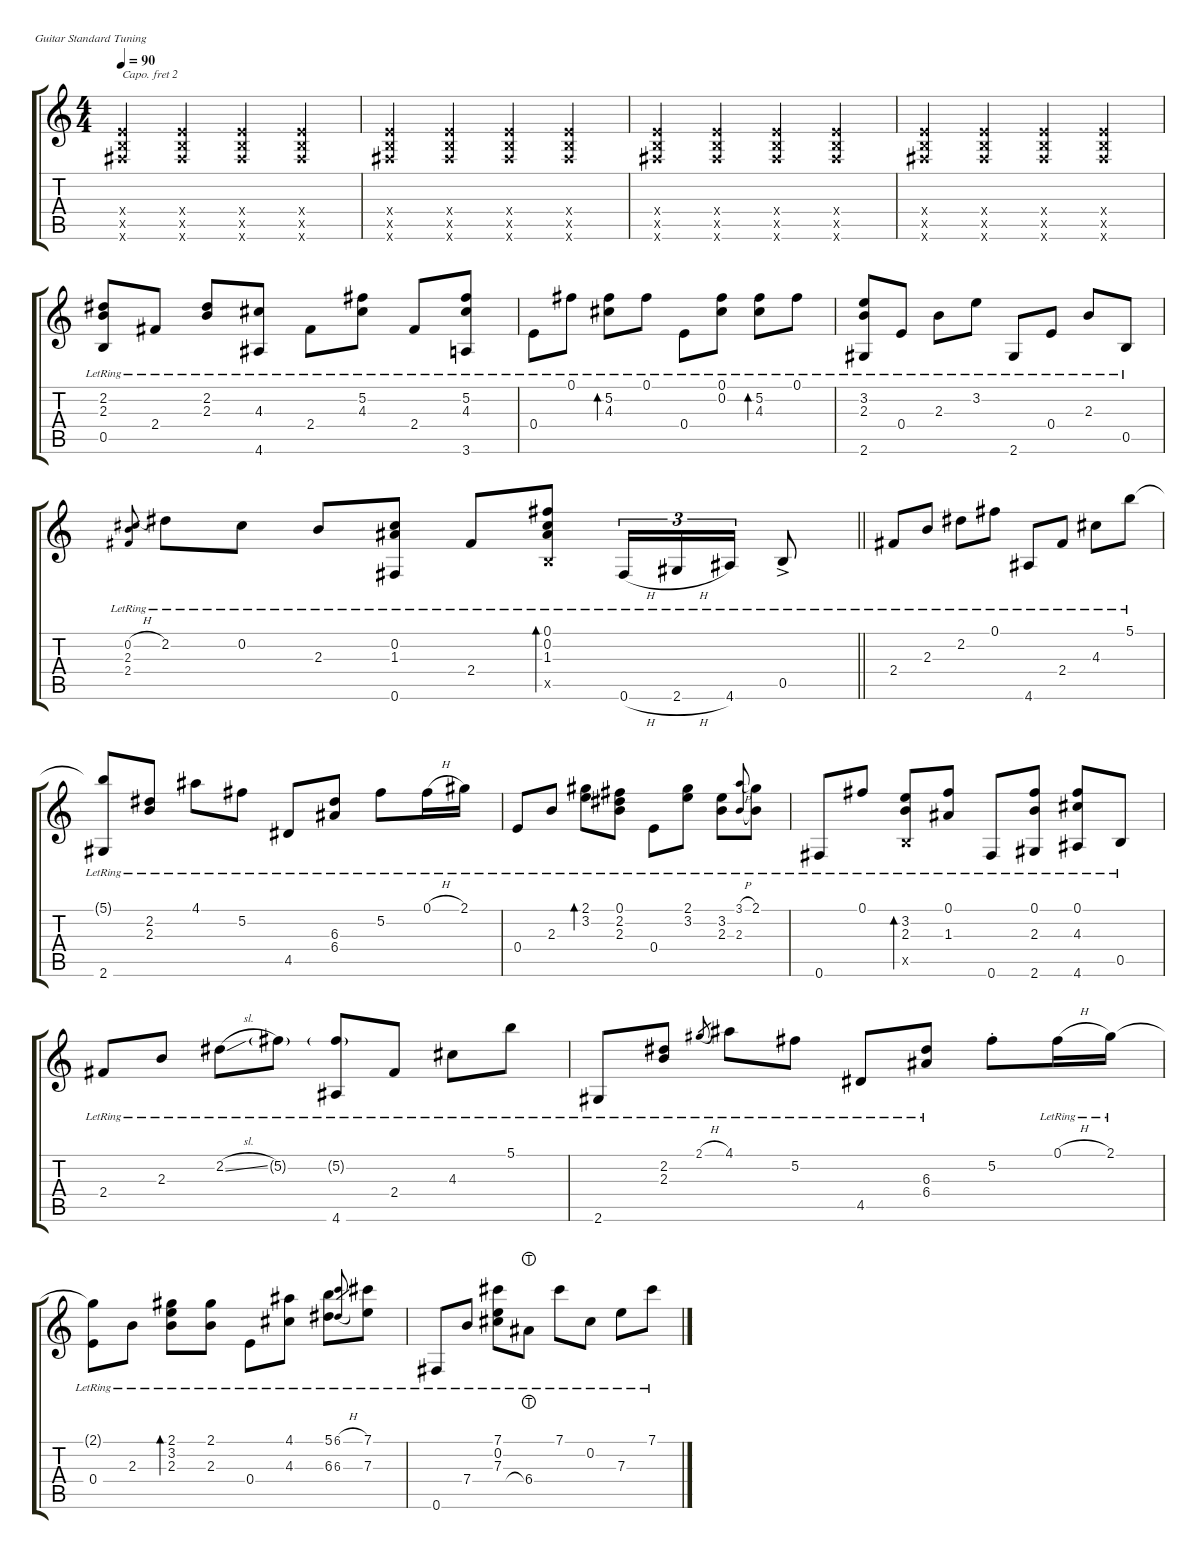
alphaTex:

\defaultSystemsLayout 4
\hideDynamics
\bracketExtendMode groupsimilarinstruments
\firstSystemTrackNameOrientation horizontal
\otherSystemsTrackNameOrientation horizontal
\defaultBarNumberDisplay Hide
\track "" {solo instrument acousticguitarsteel}
\staff {score tabs}
\capo 2
\tuning (E4 B3 G3 D3 A2 E2)
\ts (4 4)
\tempo 90
\clef g2
\ks c
(0.4{x} 0.6{x} 0.5{x}).4{dy f instrument acousticguitarsteel} (0.5{x} 0.4{x} 0.6{x}).4 (0.6{x} 0.5{x} 0.4{x}).4 (0.4{x} 0.5{x} 0.6{x}).4 |
(0.4{x} 0.6{x} 0.5{x}).4 (0.5{x} 0.4{x} 0.6{x}).4 (0.6{x} 0.5{x} 0.4{x}).4 (0.4{x} 0.5{x} 0.6{x}).4 |
(0.4{x} 0.6{x} 0.5{x}).4 (0.5{x} 0.4{x} 0.6{x}).4 (0.6{x} 0.5{x} 0.4{x}).4 (0.4{x} 0.5{x} 0.6{x}).4 |
(0.4{x} 0.6{x} 0.5{x}).4 (0.5{x} 0.4{x} 0.6{x}).4 (0.6{x} 0.5{x} 0.4{x}).4 (0.4{x} 0.5{x} 0.6{x}).4 |
(0.5{lr} 2.2{lr} 2.3{lr}).8 2.4{lr}.8 (2.3{lr} 2.2).8 (4.3{lr} 4.6{lr}).8 2.4{lr}.8 (5.2{lr} 4.3{lr}).8 2.4{lr}.8 (5.2{lr} 4.3{lr} 3.6{lr}).8 |
0.4{lr}.8 0.1{lr}.8 (4.3{lr} 5.2{lr}).8{bd 44 dy mf} 0.1{lr}.8 0.4{lr}.8{dy f} (0.1{lr} 0.2{lr}).8 (4.3{lr} 5.2{lr}).8{bd 44} 0.1{lr}.8 |
(3.2{lr} 2.3{lr} 2.6{lr}).8 0.4{lr}.8 2.3{lr}.8 3.2{lr}.8 2.6{lr}.8 0.4{lr}.8 2.3{lr}.8 0.5{lr}.8 |
\barLineRight lightlight
(0.2{h lr} 2.3{lr} 2.4{lr}).8{gr dy mf} 2.2{lr}.8{dy f} 0.2{lr}.8 2.3{lr}.8 (0.2{lr} 1.3{lr} 0.6{lr}).8 2.4{lr}.8 (0.1{lr} 0.2{lr} 1.3{lr} 0.5{x}).8{bd 44 dy mf} 0.6{h lr}.16{tu (3 2) dy f} 2.6{h lr}.16{tu (3 2)} 4.6{lr}.16{tu (3 2)} 0.5{ac lr}.8 |
2.4{lr}.8 2.3{lr}.8 2.2{lr}.8 0.1{lr}.8 4.6{lr}.8 2.4{lr}.8 4.3{lr}.8 5.1{lr}.8 |
(5.1{lr t} 2.6{lr}).8 (2.2{lr} 2.3{lr}).8 4.1{lr}.8 5.2{lr}.8 4.5{lr}.8 (6.3{lr} 6.4{lr}).8 5.2{lr}.8 0.1{h lr}.16 2.1{lr}.16 |
0.4{lr}.8 2.3{lr}.8 (2.1{lr} 3.2{lr}).8{bd 40} (2.3{lr} 0.1{lr} 2.2{lr}).8 0.4{lr}.8 (2.1{lr} 3.2{lr}).8 (3.2{lr} 2.3{lr}).8 (3.1{h} 2.3{lr}).8{gr onbeat} (2.1{lr} 2.3{lr t}).8 |
0.6{lr}.8 0.1{lr}.8 (3.2{lr} 0.5{x} 2.3{lr}).8{bd 37} (0.1{lr} 1.3{lr}).8 0.6{lr}.8 (0.1{lr} 2.3{lr} 2.6{lr}).8 (0.1{lr} 4.3 4.6).8 0.5{lr}.8 |
2.4{lr}.8 2.3{lr}.8 2.2{sl lr}.8 5.2{g lr}.8 (4.6{lr} 5.2{g}).8 2.4{lr}.8 4.3{lr}.8 5.1{lr}.8 |
2.6{lr}.8 (2.2{lr} 2.3{lr}).8 2.1{h lr}.8{gr dy mf} 4.1{lr}.8{dy f} 5.2{lr}.8 4.5{lr}.8 (6.3{lr} 6.4{lr}).8 5.2{st}.8 0.1{h lr}.16 2.1{lr}.16 |
(2.1{lr t} 0.4{lr}).8 2.3{lr}.8{dy mf} (3.2{lr} 2.1{lr} 2.3{lr}).8{bd 37} (2.3{lr} 2.1{lr}).8{dy f} 0.4{lr}.8 (4.1{lr} 4.3{lr}).8 (5.1{lr} 6.3{lr}).8 (6.1{h lr} 6.3{h lr}).8{gr dy mf} (7.1{lr} 7.3{lr}).8{dy f} |
0.6{lr}.8 7.4{lr}.8 (7.1{lr} 0.2{lr} 7.3{lr}).8 6.4{lht lr}.8 7.1{lr}.8 0.2{lr}.8 7.3{lr}.8 7.1{lr}.8
